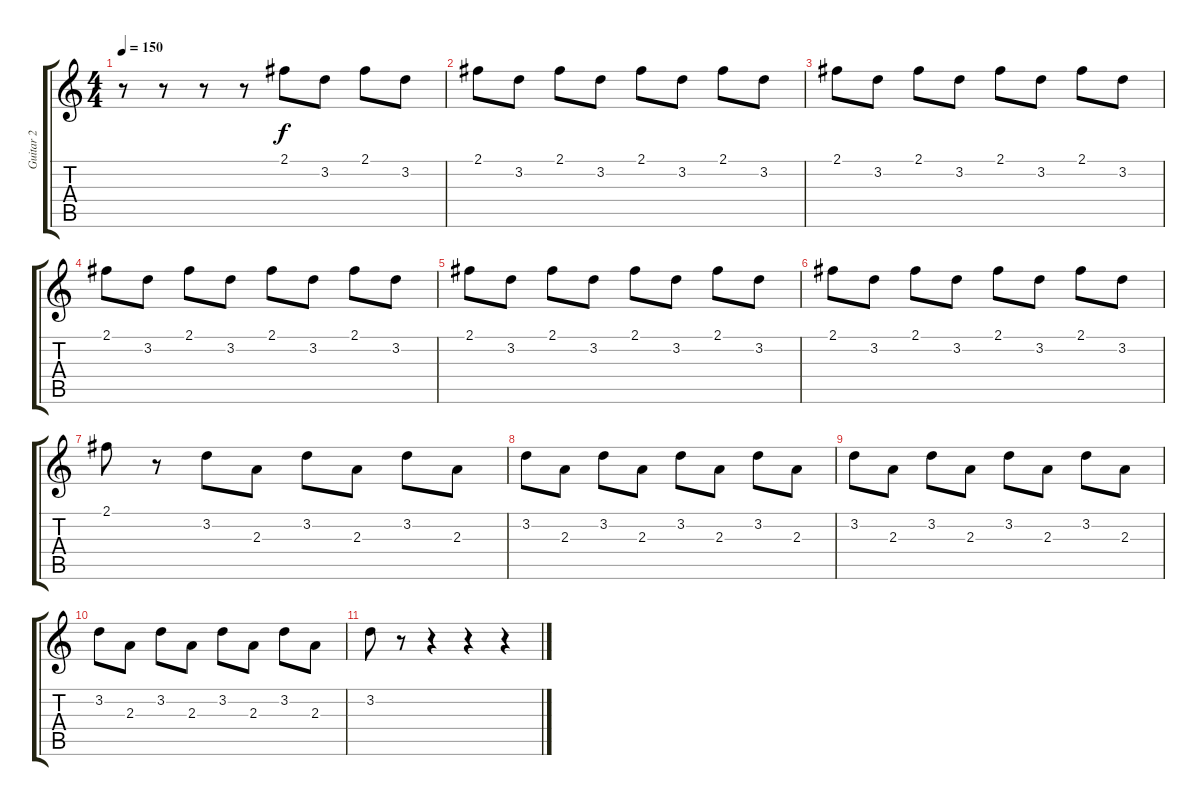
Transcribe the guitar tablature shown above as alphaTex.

\track ("Guitar 2" "Guitar 2") {instrument distortionguitar}
\staff {score tabs}
\tuning (E4 B3 G3 D3 A2 E2) {hide}
\ts (4 4)
\tempo 150
\clef g2
\ks c
r.8{dy f instrument distortionguitar} r.8 r.8 r.8 2.1.8 3.2.8 2.1.8 3.2.8 |
2.1.8 3.2.8 2.1.8 3.2.8 2.1.8 3.2.8 2.1.8 3.2.8 |
2.1.8 3.2.8 2.1.8 3.2.8 2.1.8 3.2.8 2.1.8 3.2.8 |
2.1.8 3.2.8 2.1.8 3.2.8 2.1.8 3.2.8 2.1.8 3.2.8 |
2.1.8 3.2.8 2.1.8 3.2.8 2.1.8 3.2.8 2.1.8 3.2.8 |
2.1.8 3.2.8 2.1.8 3.2.8 2.1.8 3.2.8 2.1.8 3.2.8 |
2.1.8 r.8 3.2.8 2.3.8 3.2.8 2.3.8 3.2.8 2.3.8 |
3.2.8 2.3.8 3.2.8 2.3.8 3.2.8 2.3.8 3.2.8 2.3.8 |
3.2.8 2.3.8 3.2.8 2.3.8 3.2.8 2.3.8 3.2.8 2.3.8 |
3.2.8 2.3.8 3.2.8 2.3.8 3.2.8 2.3.8 3.2.8 2.3.8 |
3.2.8 r.8 r.4 r.4 r.4
